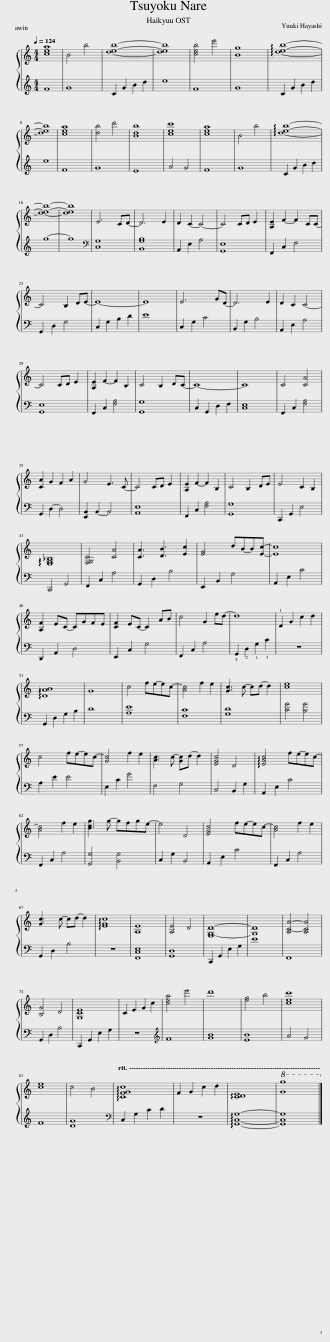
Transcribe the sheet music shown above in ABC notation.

X:1
%%score { 1 | 2 }
L:1/8
Q:1/4=124
M:4/4
I:linebreak $
K:C
V:1 treble
V:2 treble
V:1
 [cea]8 | B4 b4 | [deb]8- | [deb]8 | [ceb]4 e'4 | %5
 [Bg]8 | !arpeggio![deb]8- |$ [deb]8 | [cea]8 | [db]4 d'4 | %10
 [Bdb]8 | [cec']8 | [cea]8 | B4 b4 | !arpeggio![deb]8- |$ %15
 [deb]8- | [deb]8 | E6 CD- | D6 E2 | D2 C2- C4- | %20
 C4 CD E2 | [A,E]2 F2- F2 CC- |$ C4 B,2 DE- | E8- | E8 | %25
 E6 GD- | D6 E2 | D2 C2 C4- |$ C4 CD E2 | [A,E]2 F2- F2 B,2 | %30
 C4 B,2 DC- | C8- | C8 | C4 [CA]4 |$ [CA]2 G2 F2 A2 | %35
 G4 E3 C- | C4 CD E2 | [A,E]2 F2- F2 B,2 | C4 B,2 DE | E4 C2 B,2 |$ %40
 !arpeggio![E,G,_B,]8 | [F,G,C]4 [CA]4 | [CA]3 [DB]3 [Ec]2 | [EG]4 dB-B[Ec]- | [Ec]8 |$ %45
 [A,F]2 EC- CGFE | [CF]2 EC- C2 AB | c4 G2 ed- | d8 | !1!D2 G2 c2 d2 |$ %50
 !arpeggio![DAB]8 | G8 | c4 fe-ec- | [Ac]4 f2 e2 | [Gc]3 c- cd- d2 | %55
 [ce]8 |$ c4 fe-ec- | [Gc]4 f2 e2 | [Ac]3 c- [Gc]d- d2 | [EGc]4 D4 | %60
 !arpeggio![EAc]4 fe-ec- |$ [Ac]4 f2 e2 | [Bdg]3 g- gfge- | e4 D4 | [EGc]4 fe-ec- | %65
 [Ac]4 f2 e2 |$ [Gc]3 c- cd- d2 | !arpeggio![EGc]8 | [A,E]8 | [A,E]4 D4 | %70
 [E,G,-D-]8 | [G,D]8 | [A,C-A-]4 [A,CA]4 |$ [B,G]4 D4 | [G,CE]8 | %75
 C2 E2 G2 c2 | [cea]4 e'4 | d'8 | [eg]4 b4 | [cec']8 |$ %80
 [ce]8 | c4 B4 |[Q:1/4=120] !arpeggio![CFGc]8 | F2 G2 c2 d2 | !arpeggio![CDE]8 | %85
!8va(! [gg']8!8va)! |] %86
V:2
 F8 | G8 | C2 G2 B2 d2 | e8 | F8 | %5
 G8 | C2 G2 B2 d2 |$ e8 | F8 | G8 | %10
 E8 | A4 G4 | F8 | G8 | C2 G2 B2 d2 |$ %15
 g8- | g8 |[K:bass] [C,G,]8 | [B,,G,B,]8 | A,,2 E,2 A,4 | %20
 [G,,E,]8 | F,,2 C,2 F,4 |$ G,,2 D,2 G,4 | C,2 G,2 B,2 D2 | E8 | %25
 C,2 G,2 C4 | B,,2 G,2 B,4 | A,,2 E,2 A,4 |$ [G,,E,]8 | F,,2 C,2 [F,A,]4 | %30
 [G,,G,]8 | C,2 G,,2 D,2 F,2 | [C,E,]8 | F,,2 C,2 [F,A,]4 |$ G,,2 D,2- D,4 | %35
 [E,,B,,]2 B,,2- B,,4 | [A,,E,]8 | F,,2 C,2 [F,A,]4 | [G,,G,]8 | C,,2 G,,2 E,4 |$ %40
 C,,4 G,,4 | F,,2 C,2 A,4 | G,,2 D,2 B,4 | E,,2 B,,2 G,4 | A,,2 E,2 C4 |$ %45
 D,,2 A,,2 D,4 | E,,2 C,2 G,4 | F,,2 C,2 A,4 | !5!G,,2 !2!D,2 !1!G,2 !3!C2 | z8 |$ %50
 G,,2 D,2 G,2 B,2 | D8 | [A,E]8 | [F,C]8 | [G,D]8 | %55
 [CG]4 [B,G]4 |$ A,2 E2 E4 | E,2 C2 G4 | F,4 G,4 | C,4 B,,2 G,2 | %60
 A,,2 E,2 C4 |$ F,,2 C,2 A,4 | [G,,G,]4 [B,,G,]4 | C,2 G,2 B,,4 | A,,2 E,2 C4 | %65
 F,,2 C,2 A,4 |$ G,,2 D,2 B,4 | z8 | [F,,C,E,]8 | [G,,D,]8 | %70
 C,,2 G,,2 E,2 G,2 | E8 | F,,8 |$ G,,2 D,2 B,4 | C,,2 G,,2 E,2 G,2 | %75
 z8 |[K:treble] F8 | [GB]8 | [EB]8 | A4 G4 |$ %80
 F8 | [DG]8 |[K:bass] C,2 G,2 C2 D2 | z8 | !arpeggio![G,,C,G,]8- | %85
 [G,,C,G,]8 |] %86
